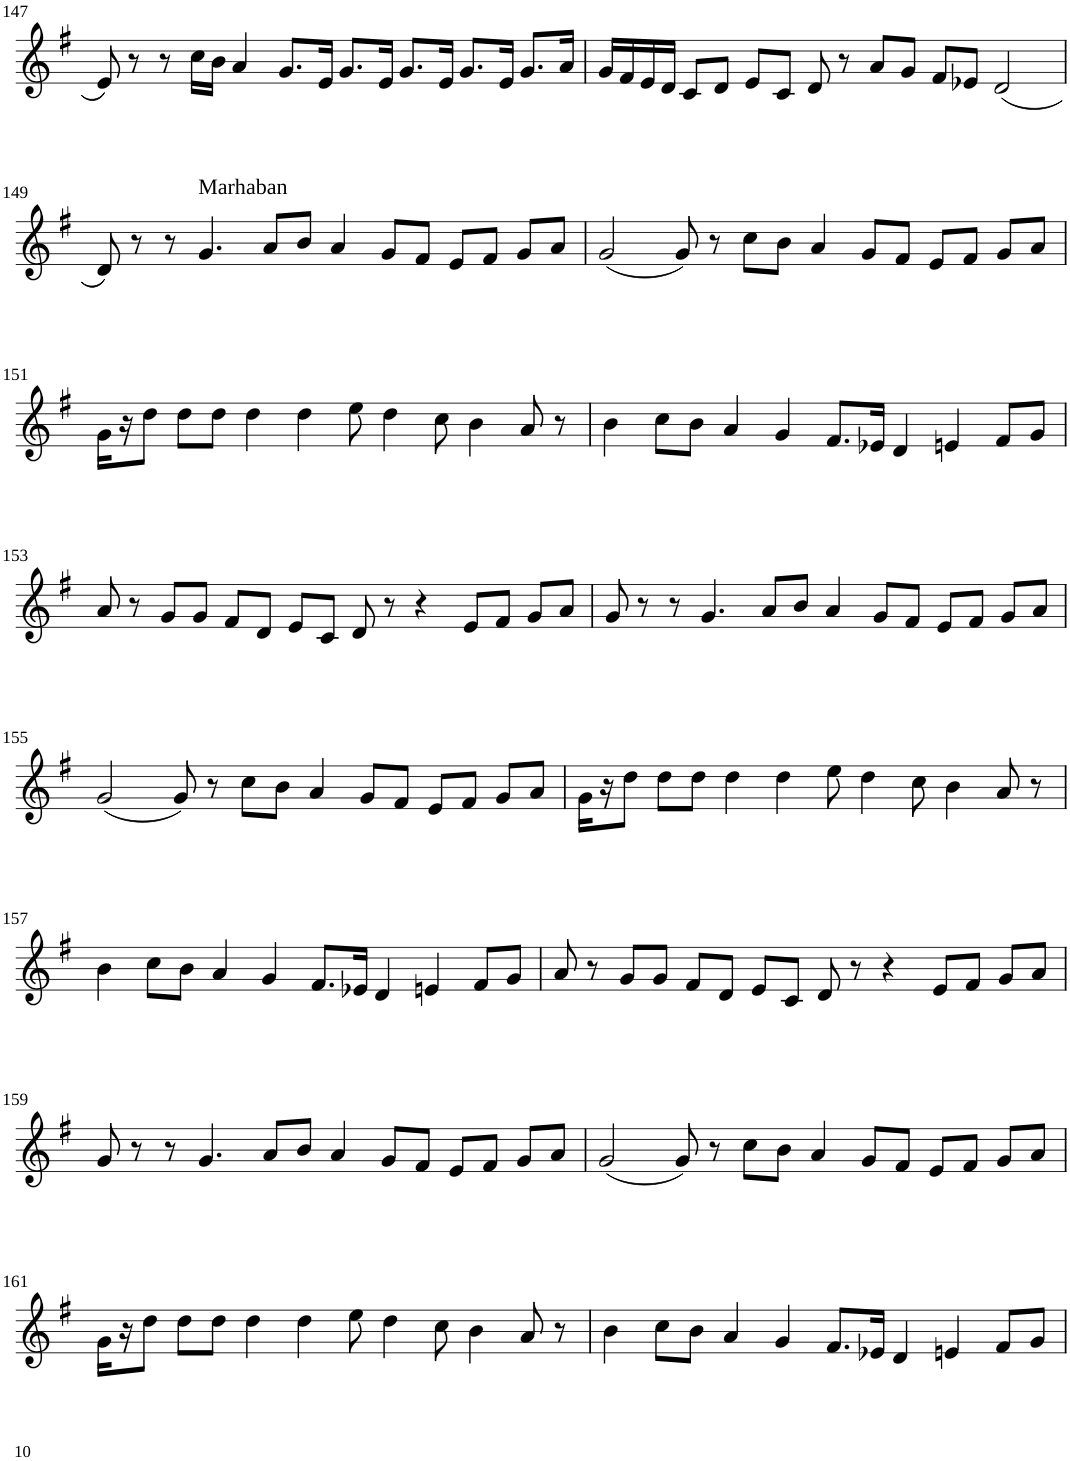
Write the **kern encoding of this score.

**kern
*part1
*staff1
*I"Violin
!!LO:PB:g=z
*clefG2
*k[f#]
*G:
*M7/8
=147
8e/
8r
8r
16cc\LL
16b\JJ
4a/
[8g/L
16ryy
16e/Jk
8.g/L
16e/Jk
8.g/L
16e/Jk
8.g/L
16e/Jk
8.g/L
16a/Jk
=148
16g/LL
16g/L]
16f#/
16e/
16d/JJ
8c/L
8d/J
8e/L
8c/J
8d/
8r
8a/L
8g/J
8f#/L
8e-X/J
(2d/
!!LO:LB:g=z
=149
8d/)
8r
8r
!LO:TX:a:t=Marhaban
4.g/
8a/L
8b/J
4a/
8g/L
8f#/J
8e/L
8f#/J
8g/L
8a/J
=150
(2g/
8g/)
8r
8cc\L
8b\J
4a/
8g/L
8f#/J
8e/L
8f#/J
8g/L
8a/J
!!LO:LB:g=z
=151
16g\LL
16r
8dd\J
8dd\L
8dd\J
4dd\
[8dd\
8ryy
8ee\
4dd\
8cc\
4b\
8a/
8r
=152
4b\
8dd\]
8cc\L
8b\J
4a/
[8g/
8.f#/L
16e-X/Jk
4d/
4en/
8f#/L
8g/J
!!LO:LB:g=z
=153
8a/
8g/]
8r
8g/L
8g/J
8f#/L
8d/J
8e/L
8c/J
8d/
8r
4r
8e/L
8f#/J
8g/L
8a/J
=154
8g/
8r
8r
4.g/
8a/L
8b/J
4a/
8g/L
8f#/J
8e/L
8f#/J
8g/L
8a/J
!!LO:LB:g=z
=155
(2g/
8g/)
8r
8cc\L
8b\J
4a/
8g/L
8f#/J
8e/L
8f#/J
8g/L
8a/J
=156
16g\LL
16r
8dd\J
8dd\L
8dd\J
4dd\
[8dd\
8ryy
8ee\
4dd\
8cc\
4b\
8a/
8r
!!LO:LB:g=z
=157
4b\
8dd\]
8cc\L
8b\J
4a/
[8g/
8.f#/L
16e-X/Jk
4d/
4en/
8f#/L
8g/J
=158
8a/
8g/]
8r
8g/L
8g/J
8f#/L
8d/J
8e/L
8c/J
8d/
8r
4r
8e/L
8f#/J
8g/L
8a/J
!!LO:LB:g=z
=159
8g/
8r
8r
4.g/
8a/L
8b/J
4a/
8g/L
8f#/J
8e/L
8f#/J
8g/L
8a/J
=160
(2g/
8g/)
8r
8cc\L
8b\J
4a/
8g/L
8f#/J
8e/L
8f#/J
8g/L
8a/J
!!LO:LB:g=z
=161
16g\LL
16r
8dd\J
8dd\L
8dd\J
4dd\
[8dd\
8ryy
8ee\
4dd\
8cc\
4b\
8a/
8r
=162
4b\
8dd\]
8cc\L
8b\J
4a/
[8g/
8.f#/L
16e-X/Jk
4d/
4en/
8f#/L
8g/J
=163
8g/]
=
*-
